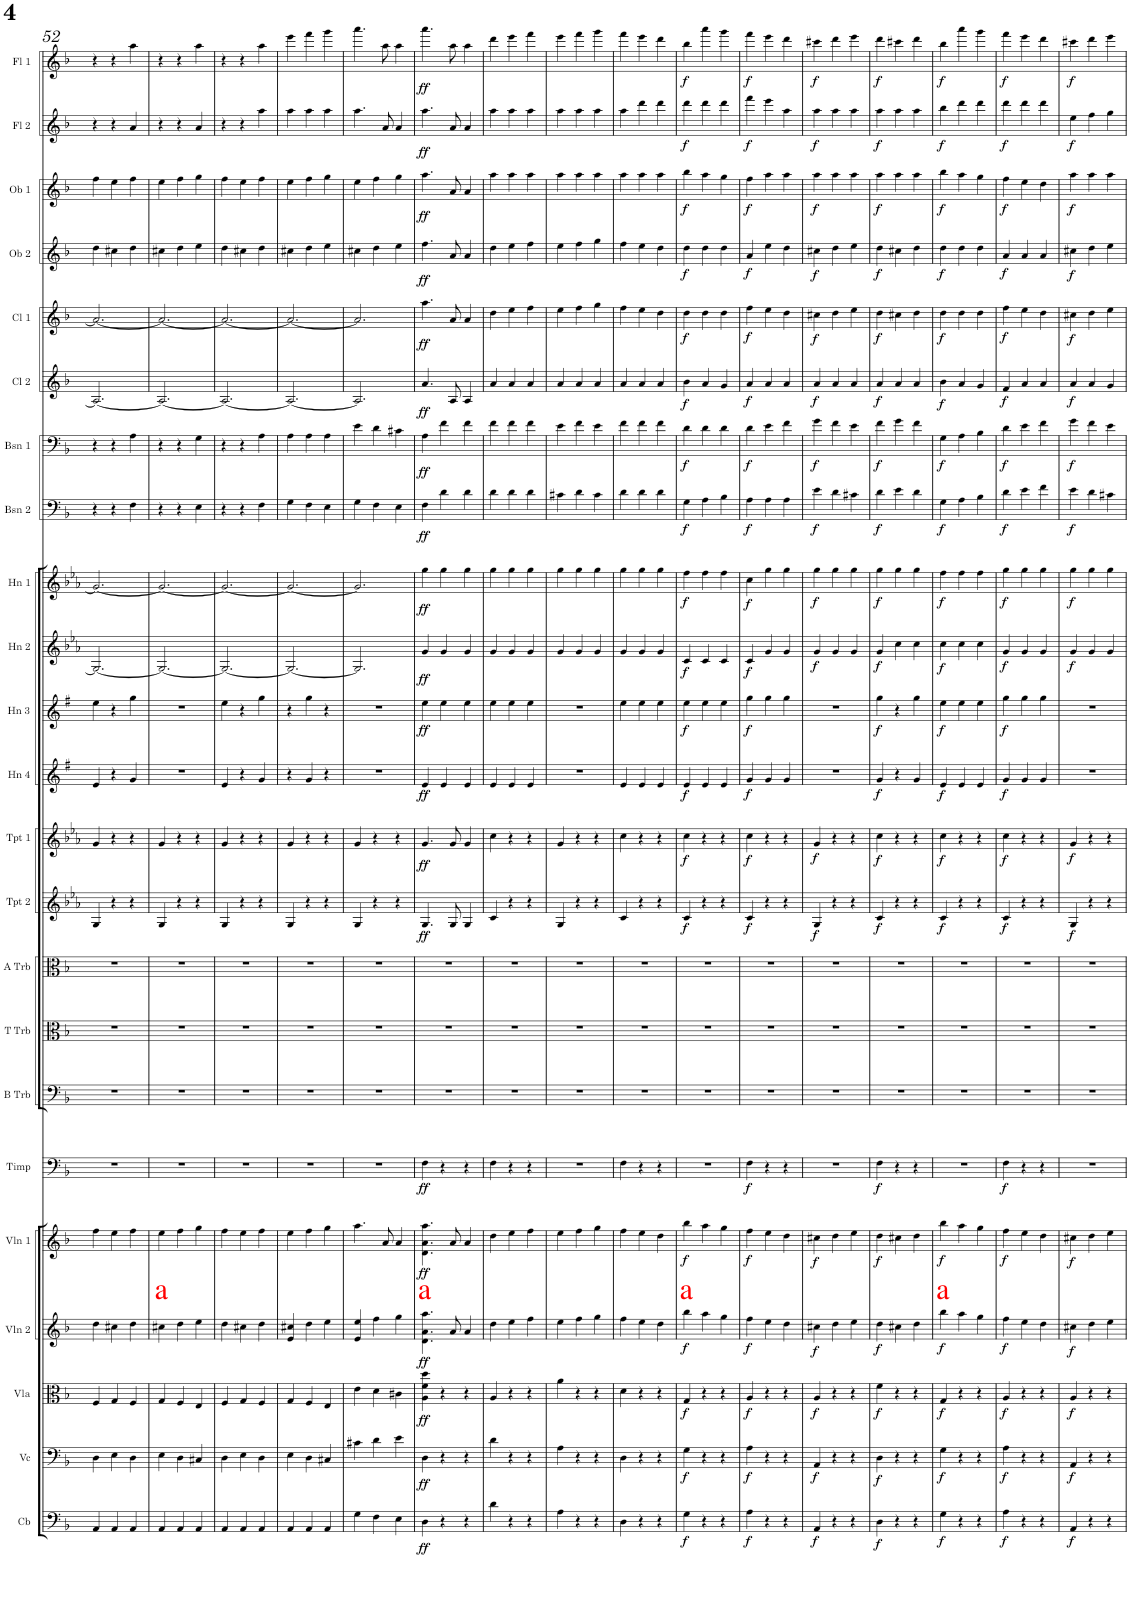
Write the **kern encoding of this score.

**kern	**dynam	**kern	**dynam	**kern	**dynam	**kern	**dynam	**kern	**text	**dynam	**kern	**dynam	**kern	**kern	**kern	**kern	**dynam	**kern	**dynam	**kern	**dynam	**kern	**dynam	**kern	**dynam	**kern	**dynam	**kern	**dynam	**kern	**dynam	**kern	**dynam	**kern	**dynam	**kern	**dynam	**kern	**dynam	**kern	**dynam	**kern	**dynam
*part23	*part23	*part22	*part22	*part21	*part21	*part20	*part20	*part19	*part19	*part19	*part18	*part18	*part17	*part16	*part15	*part14	*part14	*part13	*part13	*part12	*part12	*part11	*part11	*part10	*part10	*part9	*part9	*part8	*part8	*part7	*part7	*part6	*part6	*part5	*part5	*part4	*part4	*part3	*part3	*part2	*part2	*part1	*part1
*staff23	*staff23	*staff22	*staff22	*staff21	*staff21	*staff20	*staff20	*staff19	*staff19	*staff19	*staff18	*staff18	*staff17	*staff16	*staff15	*staff14	*staff14	*staff13	*staff13	*staff12	*staff12	*staff11	*staff11	*staff10	*staff10	*staff9	*staff9	*staff8	*staff8	*staff7	*staff7	*staff6	*staff6	*staff5	*staff5	*staff4	*staff4	*staff3	*staff3	*staff2	*staff2	*staff1	*staff1
*I"Contrabass	*	*I"Violoncello	*	*I"Viola	*	*I"Violin 2	*	*I"Violin 1	*	*	*I"F, F Timpani	*	*I"Bass Trombone	*I"Tenor Trombone	*I"Alto Trombone	*I"D Trumpet 2	*	*I"D Trumpet 1	*	*I"Bb (basso) Horn 4	*	*I"Bb (basso) Horn 3	*	*I"D Horn 2	*	*I"D Horn 1	*	*I"Bassoon 2	*	*I"Bassoon 1	*	*I"C Clarinet 2	*	*I"C Clarinet 1	*	*I"Oboe 2	*	*I"Oboe 1	*	*I"Flute 2	*	*I"Flute 1	*
*I'Cb	*	*I'Vc	*	*I'Vla	*	*I'Vln 2	*	*I'Vln 1	*	*	*I'Timp	*	*I'B Trb	*I'T Trb	*I'A Trb	*I'Tpt 2	*	*I'Tpt 1	*	*I'Hn 4	*	*I'Hn 3	*	*I'Hn 2	*	*I'Hn 1	*	*I'Bsn 2	*	*I'Bsn 1	*	*I'Cl 2	*	*I'Cl 1	*	*I'Ob 2	*	*I'Ob 1	*	*I'Fl 2	*	*I'Fl 1	*
!!LO:PB:g=z
*clefF4	*	*clefF4	*	*clefC3	*	*clefG2	*	*clefG2	*	*	*clefF4	*	*clefF4	*clefC3	*clefC3	*clefG2	*	*clefG2	*	*clefG2	*	*clefG2	*	*clefG2	*	*clefG2	*	*clefF4	*	*clefF4	*	*clefG2	*	*clefG2	*	*clefG2	*	*clefG2	*	*clefG2	*	*clefG2	*
*Trd7c12	*	*	*	*	*	*	*	*	*	*	*	*	*	*	*	*Trd-1c-2	*	*Trd-1c-2	*	*Trd8c14	*	*Trd8c14	*	*Trd6c10	*	*Trd6c10	*	*	*	*	*	*Trd1c2	*	*Trd1c2	*	*	*	*	*	*	*	*	*
*k[b-]	*	*k[b-]	*	*k[b-]	*	*k[b-]	*	*k[b-]	*	*	*k[b-]	*	*k[b-]	*k[b-]	*k[b-]	*k[b-e-a-]	*	*k[b-e-a-]	*	*k[f#]	*	*k[f#]	*	*k[b-e-a-]	*	*k[b-e-a-]	*	*k[b-]	*	*k[b-]	*	*k[b-]	*	*k[b-]	*	*k[b-]	*	*k[b-]	*	*k[b-]	*	*k[b-]	*
*M3/4	*	*M3/4	*	*M3/4	*	*M3/4	*	*M3/4	*	*	*M3/4	*	*M3/4	*M3/4	*M3/4	*M3/4	*	*M3/4	*	*M3/4	*	*M3/4	*	*M3/4	*	*M3/4	*	*M3/4	*	*M3/4	*	*M3/4	*	*M3/4	*	*M3/4	*	*M3/4	*	*M3/4	*	*M3/4	*
=52	=52	=52	=52	=52	=52	=52	=52	=52	=52	=52	=52	=52	=52	=52	=52	=52	=52	=52	=52	=52	=52	=52	=52	=52	=52	=52	=52	=52	=52	=52	=52	=52	=52	=52	=52	=52	=52	=52	=52	=52	=52	=52	=52
4AA'/	.	4D'\	.	4F'/	.	4dd'\	.	4ff'\	.	.	2.r	.	2.r	2.r	2.r	4G/	.	4g/	.	4e/	.	4ee\	.	2.G/_	.	2.g/_	.	4r	.	4r	.	2.A/_	.	2.a/_	.	4dd'\	.	4ff'\	.	4r	.	4r	.
4AA'/	.	4E'\	.	4G'/	.	4cc#X'\	.	4ee'\	.	.	.	.	.	.	.	4r	.	4r	.	4r	.	4r	.	.	.	.	.	4r	.	4r	.	.	.	.	.	4cc#X'\	.	4ee'\	.	4r	.	4r	.
4AA'/	.	4D'\	.	4F'/	.	4dd'\	.	4ff'\	.	.	.	.	.	.	.	4r	.	4r	.	4g/	.	4gg\	.	.	.	.	.	4F\	.	4A\	.	.	.	.	.	4dd'\	.	4ff'\	.	4a/	.	4aa\	.
=53	=53	=53	=53	=53	=53	=53	=53	=53	=53	=53	=53	=53	=53	=53	=53	=53	=53	=53	=53	=53	=53	=53	=53	=53	=53	=53	=53	=53	=53	=53	=53	=53	=53	=53	=53	=53	=53	=53	=53	=53	=53	=53	=53
!	!	!	!	!	!	!	!	!	!LO:LY:b:color=#FF0000	!	!	!	!	!	!	!	!	!	!	!	!	!	!	!	!	!	!	!	!	!	!	!	!	!	!	!	!	!	!	!	!	!	!
4AA'/	.	4E'\	.	4G'/	.	4cc#X'\	.	4ee'\	a	.	2.r	.	2.r	2.r	2.r	4G/	.	4g/	.	2.r	.	2.r	.	2.G/_	.	2.g/_	.	4r	.	4r	.	2.A/_	.	2.a/_	.	4cc#X'\	.	4ee'\	.	4r	.	4r	.
4AA'/	.	4D'\	.	4F'/	.	4dd'\	.	4ff'\	.	.	.	.	.	.	.	4r	.	4r	.	.	.	.	.	.	.	.	.	4r	.	4r	.	.	.	.	.	4dd'\	.	4ff'\	.	4r	.	4r	.
4AA'/	.	4C#X'/	.	4E'/	.	4ee'\	.	4gg'\	.	.	.	.	.	.	.	4r	.	4r	.	.	.	.	.	.	.	.	.	4E\	.	4G\	.	.	.	.	.	4ee'\	.	4gg'\	.	4a/	.	4aa\	.
=54	=54	=54	=54	=54	=54	=54	=54	=54	=54	=54	=54	=54	=54	=54	=54	=54	=54	=54	=54	=54	=54	=54	=54	=54	=54	=54	=54	=54	=54	=54	=54	=54	=54	=54	=54	=54	=54	=54	=54	=54	=54	=54	=54
4AA'/	.	4D'\	.	4F'/	.	4dd'\	.	4ff'\	.	.	2.r	.	2.r	2.r	2.r	4G/	.	4g/	.	4e/	.	4ee\	.	2.G/_	.	2.g/_	.	4r	.	4r	.	2.A/_	.	2.a/_	.	4dd'\	.	4ff'\	.	4r	.	4r	.
4AA'/	.	4E'\	.	4G'/	.	4cc#X'\	.	4ee'\	.	.	.	.	.	.	.	4r	.	4r	.	4r	.	4r	.	.	.	.	.	4r	.	4r	.	.	.	.	.	4cc#X'\	.	4ee'\	.	4r	.	4r	.
4AA'/	.	4D'\	.	4F'/	.	4dd'\	.	4ff'\	.	.	.	.	.	.	.	4r	.	4r	.	4g/	.	4gg\	.	.	.	.	.	4F\	.	4A\	.	.	.	.	.	4dd'\	.	4ff'\	.	4aa'\	.	4aa'\	.
=55	=55	=55	=55	=55	=55	=55	=55	=55	=55	=55	=55	=55	=55	=55	=55	=55	=55	=55	=55	=55	=55	=55	=55	=55	=55	=55	=55	=55	=55	=55	=55	=55	=55	=55	=55	=55	=55	=55	=55	=55	=55	=55	=55
4AA'/	.	4E'\	.	4G'/	.	4e/' 4cc#X/'	.	4ee'\	.	.	2.r	.	2.r	2.r	2.r	4G/	.	4g/	.	4r	.	4r	.	2.G/_	.	2.g/_	.	4G\	.	4A\	.	2.A/_	.	2.a/_	.	4cc#X'\	.	4ee'\	.	4aa'\	.	4eee'\	.
4AA'/	.	4D'\	.	4F'/	.	4dd'\	.	4ff'\	.	.	.	.	.	.	.	4r	.	4r	.	4g/	.	4gg\	.	.	.	.	.	4F\	.	4A\	.	.	.	.	.	4dd'\	.	4ff'\	.	4aa'\	.	4fff'\	.
4AA'/	.	4C#X'/	.	4E'/	.	4ee'\	.	4gg'\	.	.	.	.	.	.	.	4r	.	4r	.	4r	.	4r	.	.	.	.	.	4E\	.	4A\	.	.	.	.	.	4ee'\	.	4gg'\	.	4aa'\	.	4ggg'\	.
=56	=56	=56	=56	=56	=56	=56	=56	=56	=56	=56	=56	=56	=56	=56	=56	=56	=56	=56	=56	=56	=56	=56	=56	=56	=56	=56	=56	=56	=56	=56	=56	=56	=56	=56	=56	=56	=56	=56	=56	=56	=56	=56	=56
4G'\	.	4c#X'\	.	4e'\	.	4e/' 4ee/'	.	4.aa\	.	.	2.r	.	2.r	2.r	2.r	4G/	.	4g/	.	2.r	.	2.r	.	2.G/]	.	2.g/]	.	4G\	.	4e\	.	2.A/]	.	2.a/]	.	4cc#X'\	.	4ee'\	.	4.aa\	.	4.aaa\	.
4F'\	.	4d'\	.	4d'\	.	4ff'\	.	.	.	.	.	.	.	.	.	4r	.	4r	.	.	.	.	.	.	.	.	.	4F\	.	4d\	.	.	.	.	.	4dd'\	.	4ff'\	.	.	.	.	.
.	.	.	.	.	.	.	.	8a/	.	.	.	.	.	.	.	.	.	.	.	.	.	.	.	.	.	.	.	.	.	.	.	.	.	.	.	.	.	.	.	8a/	.	8aa\	.
4E'\	.	4e'\	.	4c#X'\	.	4gg'\	.	4a/	.	.	.	.	.	.	.	4r	.	4r	.	.	.	.	.	.	.	.	.	4E\	.	4c#X\	.	.	.	.	.	4ee'\	.	4gg'\	.	4a/	.	4aa\	.
=57	=57	=57	=57	=57	=57	=57	=57	=57	=57	=57	=57	=57	=57	=57	=57	=57	=57	=57	=57	=57	=57	=57	=57	=57	=57	=57	=57	=57	=57	=57	=57	=57	=57	=57	=57	=57	=57	=57	=57	=57	=57	=57	=57
!	!LO:DY:b	!	!LO:DY:b	!	!LO:DY:b	!	!LO:DY:b	!	!LO:LY:b:color=#FF0000	!LO:DY:b	!	!LO:DY:b	!	!	!	!	!LO:DY:b	!	!LO:DY:b	!	!LO:DY:b	!	!LO:DY:b	!	!LO:DY:b	!	!LO:DY:b	!	!LO:DY:b	!	!LO:DY:b	!	!LO:DY:b	!	!LO:DY:b	!	!LO:DY:b	!	!LO:DY:b	!	!LO:DY:b	!	!LO:DY:b
4D\	ff	4D\	ff	4A\ 4f\ 4dd\	ff	4.d\ 4.a\ 4.aa\	ff	4.d\ 4.a\ 4.aa\	a	ff	4F\	ff	2.r	2.r	2.r	4.G/	ff	4.g/	ff	4e/	ff	4ee\	ff	4g/	ff	4gg\	ff	4F\	ff	4A\	ff	4.a/	ff	4.aa\	ff	4.ff\	ff	4.aa\	ff	4.aa\	ff	4.aaa\	ff
4r	.	4r	.	4r	.	.	.	.	.	.	4r	.	.	.	.	.	.	.	.	4e/	.	4ee\	.	4g/	.	4gg\	.	4d\	.	4f\	.	.	.	.	.	.	.	.	.	.	.	.	.
.	.	.	.	.	.	8a/	.	8a/	.	.	.	.	.	.	.	8G/	.	8g/	.	.	.	.	.	.	.	.	.	.	.	.	.	8A/	.	8a/	.	8a/	.	8a/	.	8a/	.	8aa\	.
4r	.	4r	.	4r	.	4a/	.	4a/	.	.	4r	.	.	.	.	4G/	.	4g/	.	4e/	.	4ee\	.	4g/	.	4gg\	.	4d\	.	4f\	.	4A/	.	4a/	.	4a/	.	4a/	.	4a/	.	4aa\	.
=58	=58	=58	=58	=58	=58	=58	=58	=58	=58	=58	=58	=58	=58	=58	=58	=58	=58	=58	=58	=58	=58	=58	=58	=58	=58	=58	=58	=58	=58	=58	=58	=58	=58	=58	=58	=58	=58	=58	=58	=58	=58	=58	=58
4d\	.	4d\	.	4A/	.	4dd\	.	4dd\	.	.	4F\	.	2.r	2.r	2.r	4c/	.	4cc\	.	4e/	.	4ee\	.	4g/	.	4gg\	.	4d\	.	4f\	.	4a/	.	4dd\	.	4dd\	.	4aa\	.	4aa\	.	4ddd\	.
4r	.	4r	.	4r	.	4ee\	.	4ee\	.	.	4r	.	.	.	.	4r	.	4r	.	4e/	.	4ee\	.	4g/	.	4gg\	.	4d\	.	4f\	.	4a/	.	4ee\	.	4ee\	.	4aa\	.	4aa\	.	4eee\	.
4r	.	4r	.	4r	.	4ff\	.	4ff\	.	.	4r	.	.	.	.	4r	.	4r	.	4e/	.	4ee\	.	4g/	.	4gg\	.	4d\	.	4f\	.	4a/	.	4ff\	.	4ff\	.	4aa\	.	4aa\	.	4fff\	.
=59	=59	=59	=59	=59	=59	=59	=59	=59	=59	=59	=59	=59	=59	=59	=59	=59	=59	=59	=59	=59	=59	=59	=59	=59	=59	=59	=59	=59	=59	=59	=59	=59	=59	=59	=59	=59	=59	=59	=59	=59	=59	=59	=59
4A\	.	4A\	.	4a\	.	4ee\	.	4ee\	.	.	2.r	.	2.r	2.r	2.r	4G/	.	4g/	.	2.r	.	2.r	.	4g/	.	4gg\	.	4c#X\	.	4e\	.	4a/	.	4ee\	.	4ee\	.	4aa\	.	4aa\	.	4eee\	.
4r	.	4r	.	4r	.	4ff\	.	4ff\	.	.	.	.	.	.	.	4r	.	4r	.	.	.	.	.	4g/	.	4gg\	.	4d\	.	4f\	.	4a/	.	4ff\	.	4ff\	.	4aa\	.	4aa\	.	4fff\	.
4r	.	4r	.	4r	.	4gg\	.	4gg\	.	.	.	.	.	.	.	4r	.	4r	.	.	.	.	.	4g/	.	4gg\	.	4c#\	.	4e\	.	4a/	.	4gg\	.	4gg\	.	4aa\	.	4aa\	.	4ggg\	.
=60	=60	=60	=60	=60	=60	=60	=60	=60	=60	=60	=60	=60	=60	=60	=60	=60	=60	=60	=60	=60	=60	=60	=60	=60	=60	=60	=60	=60	=60	=60	=60	=60	=60	=60	=60	=60	=60	=60	=60	=60	=60	=60	=60
4D\	.	4D\	.	4d\	.	4ff\	.	4ff\	.	.	4F\	.	2.r	2.r	2.r	4c/	.	4cc\	.	4e/	.	4ee\	.	4g/	.	4gg\	.	4d\	.	4f\	.	4a/	.	4ff\	.	4ff\	.	4aa\	.	4aa\	.	4fff\	.
4r	.	4r	.	4r	.	4ee\	.	4ee\	.	.	4r	.	.	.	.	4r	.	4r	.	4e/	.	4ee\	.	4g/	.	4gg\	.	4d\	.	4f\	.	4a/	.	4ee\	.	4ee\	.	4aa\	.	4ddd\	.	4eee\	.
4r	.	4r	.	4r	.	4dd\	.	4dd\	.	.	4r	.	.	.	.	4r	.	4r	.	4e/	.	4ee\	.	4g/	.	4gg\	.	4d\	.	4f\	.	4a/	.	4dd\	.	4dd\	.	4aa\	.	4ddd\	.	4ddd\	.
=61	=61	=61	=61	=61	=61	=61	=61	=61	=61	=61	=61	=61	=61	=61	=61	=61	=61	=61	=61	=61	=61	=61	=61	=61	=61	=61	=61	=61	=61	=61	=61	=61	=61	=61	=61	=61	=61	=61	=61	=61	=61	=61	=61
!	!LO:DY:b	!	!LO:DY:b	!	!LO:DY:b	!	!LO:DY:b	!	!LO:LY:b:color=#FF0000	!LO:DY:b	!	!	!	!	!	!	!LO:DY:b	!	!LO:DY:b	!	!LO:DY:b	!	!LO:DY:b	!	!LO:DY:b	!	!LO:DY:b	!	!LO:DY:b	!	!LO:DY:b	!	!LO:DY:b	!	!LO:DY:b	!	!LO:DY:b	!	!LO:DY:b	!	!LO:DY:b	!	!LO:DY:b
4G\	f	4G\	f	4G/	f	4bb-\	f	4bb-\	a	f	2.r	.	2.r	2.r	2.r	4c/	f	4cc\	f	4e/	f	4ee\	f	4c/	f	4ff\	f	4G\	f	4d\	f	4b-\	f	4dd\	f	4dd\	f	4bb-\	f	4ddd\	f	4bb-\	f
4r	.	4r	.	4r	.	4aa\	.	4aa\	.	.	.	.	.	.	.	4r	.	4r	.	4e/	.	4ee\	.	4c/	.	4ff\	.	4A\	.	4d\	.	4a/	.	4dd\	.	4dd\	.	4aa\	.	4ddd\	.	4aaa\	.
4r	.	4r	.	4r	.	4gg\	.	4gg\	.	.	.	.	.	.	.	4r	.	4r	.	4e/	.	4ee\	.	4c/	.	4ff\	.	4B-\	.	4d\	.	4g/	.	4dd\	.	4dd\	.	4gg\	.	4ddd\	.	4ggg\	.
=62	=62	=62	=62	=62	=62	=62	=62	=62	=62	=62	=62	=62	=62	=62	=62	=62	=62	=62	=62	=62	=62	=62	=62	=62	=62	=62	=62	=62	=62	=62	=62	=62	=62	=62	=62	=62	=62	=62	=62	=62	=62	=62	=62
!	!LO:DY:b	!	!LO:DY:b	!	!LO:DY:b	!	!LO:DY:b	!	!	!LO:DY:b	!	!LO:DY:b	!	!	!	!	!LO:DY:b	!	!LO:DY:b	!	!LO:DY:b	!	!LO:DY:b	!	!LO:DY:b	!	!LO:DY:b	!	!LO:DY:b	!	!LO:DY:b	!	!LO:DY:b	!	!LO:DY:b	!	!LO:DY:b	!	!LO:DY:b	!	!LO:DY:b	!	!LO:DY:b
4A\	f	4A\	f	4A/	f	4ff\	f	4ff\	.	f	4F\	f	2.r	2.r	2.r	4c/	f	4cc\	f	4g/	f	4gg\	f	4c/	f	4cc\	f	4A\	f	4d\	f	4a/	f	4ff\	f	4a/	f	4ff\	f	4fff\	f	4fff\	f
4r	.	4r	.	4r	.	4ee\	.	4ee\	.	.	4r	.	.	.	.	4r	.	4r	.	4g/	.	4gg\	.	4g/	.	4gg\	.	4A\	.	4e\	.	4a/	.	4ee\	.	4ee\	.	4aa\	.	4eee\	.	4eee\	.
4r	.	4r	.	4r	.	4dd\	.	4dd\	.	.	4r	.	.	.	.	4r	.	4r	.	4g/	.	4gg\	.	4g/	.	4gg\	.	4A\	.	4f\	.	4a/	.	4dd\	.	4dd\	.	4aa\	.	4aa\	.	4ddd\	.
=63	=63	=63	=63	=63	=63	=63	=63	=63	=63	=63	=63	=63	=63	=63	=63	=63	=63	=63	=63	=63	=63	=63	=63	=63	=63	=63	=63	=63	=63	=63	=63	=63	=63	=63	=63	=63	=63	=63	=63	=63	=63	=63	=63
!	!LO:DY:b	!	!LO:DY:b	!	!LO:DY:b	!	!LO:DY:b	!	!	!LO:DY:b	!	!	!	!	!	!	!LO:DY:b	!	!LO:DY:b	!	!	!	!	!	!LO:DY:b	!	!LO:DY:b	!	!LO:DY:b	!	!LO:DY:b	!	!LO:DY:b	!	!LO:DY:b	!	!LO:DY:b	!	!LO:DY:b	!	!LO:DY:b	!	!LO:DY:b
4AA/	f	4AA/	f	4A/	f	4cc#X\	f	4cc#X\	.	f	2.r	.	2.r	2.r	2.r	4G/	f	4g/	f	2.r	.	2.r	.	4g/	f	4gg\	f	4e\	f	4g\	f	4a/	f	4cc#X\	f	4cc#X\	f	4aa\	f	4aa\	f	4ccc#X\	f
4r	.	4r	.	4r	.	4dd\	.	4dd\	.	.	.	.	.	.	.	4r	.	4r	.	.	.	.	.	4g/	.	4gg\	.	4d\	.	4f\	.	4a/	.	4dd\	.	4dd\	.	4aa\	.	4aa\	.	4ddd\	.
4r	.	4r	.	4r	.	4ee\	.	4ee\	.	.	.	.	.	.	.	4r	.	4r	.	.	.	.	.	4g/	.	4gg\	.	4c#X\	.	4e\	.	4a/	.	4ee\	.	4ee\	.	4aa\	.	4aa\	.	4eee\	.
=64	=64	=64	=64	=64	=64	=64	=64	=64	=64	=64	=64	=64	=64	=64	=64	=64	=64	=64	=64	=64	=64	=64	=64	=64	=64	=64	=64	=64	=64	=64	=64	=64	=64	=64	=64	=64	=64	=64	=64	=64	=64	=64	=64
!	!LO:DY:b	!	!LO:DY:b	!	!LO:DY:b	!	!LO:DY:b	!	!	!LO:DY:b	!	!LO:DY:b	!	!	!	!	!LO:DY:b	!	!LO:DY:b	!	!LO:DY:b	!	!LO:DY:b	!	!LO:DY:b	!	!LO:DY:b	!	!LO:DY:b	!	!LO:DY:b	!	!LO:DY:b	!	!LO:DY:b	!	!LO:DY:b	!	!LO:DY:b	!	!LO:DY:b	!	!LO:DY:b
4D\	f	4D\	f	4f\	f	4dd\	f	4dd\	.	f	4F\	f	2.r	2.r	2.r	4c/	f	4cc\	f	4g/	f	4gg\	f	4g/	f	4gg\	f	4d\	f	4f\	f	4a/	f	4dd\	f	4dd\	f	4aa\	f	4aa\	f	4ddd\	f
4r	.	4r	.	4r	.	4cc#X\	.	4cc#X\	.	.	4r	.	.	.	.	4r	.	4r	.	4r	.	4r	.	4cc\	.	4gg\	.	4e\	.	4g\	.	4a/	.	4cc#X\	.	4cc#X\	.	4aa\	.	4aa\	.	4ccc#X\	.
4r	.	4r	.	4r	.	4dd\	.	4dd\	.	.	4r	.	.	.	.	4r	.	4r	.	4g/	.	4gg\	.	4cc\	.	4gg\	.	4d\	.	4f\	.	4a/	.	4dd\	.	4dd\	.	4aa\	.	4aa\	.	4ddd\	.
=65	=65	=65	=65	=65	=65	=65	=65	=65	=65	=65	=65	=65	=65	=65	=65	=65	=65	=65	=65	=65	=65	=65	=65	=65	=65	=65	=65	=65	=65	=65	=65	=65	=65	=65	=65	=65	=65	=65	=65	=65	=65	=65	=65
!	!LO:DY:b	!	!LO:DY:b	!	!LO:DY:b	!	!LO:DY:b	!	!LO:LY:b:color=#FF0000	!LO:DY:b	!	!	!	!	!	!	!LO:DY:b	!	!LO:DY:b	!	!LO:DY:b	!	!LO:DY:b	!	!LO:DY:b	!	!LO:DY:b	!	!LO:DY:b	!	!LO:DY:b	!	!LO:DY:b	!	!LO:DY:b	!	!LO:DY:b	!	!LO:DY:b	!	!LO:DY:b	!	!LO:DY:b
4G\	f	4G\	f	4G/	f	4bb-\	f	4bb-\	a	f	2.r	.	2.r	2.r	2.r	4c/	f	4cc\	f	4e/	f	4ee\	f	4cc\	f	4ff\	f	4G\	f	4G\	f	4b-\	f	4dd\	f	4dd\	f	4bb-\	f	4bb-\	f	4bb-\	f
4r	.	4r	.	4r	.	4aa\	.	4aa\	.	.	.	.	.	.	.	4r	.	4r	.	4e/	.	4ee\	.	4cc\	.	4ff\	.	4A\	.	4A\	.	4a/	.	4dd\	.	4dd\	.	4aa\	.	4ddd\	.	4aaa\	.
4r	.	4r	.	4r	.	4gg\	.	4gg\	.	.	.	.	.	.	.	4r	.	4r	.	4e/	.	4ee\	.	4cc\	.	4ff\	.	4B-\	.	4B-\	.	4g/	.	4dd\	.	4dd\	.	4gg\	.	4ddd\	.	4ggg\	.
=66	=66	=66	=66	=66	=66	=66	=66	=66	=66	=66	=66	=66	=66	=66	=66	=66	=66	=66	=66	=66	=66	=66	=66	=66	=66	=66	=66	=66	=66	=66	=66	=66	=66	=66	=66	=66	=66	=66	=66	=66	=66	=66	=66
!	!LO:DY:b	!	!LO:DY:b	!	!LO:DY:b	!	!LO:DY:b	!	!	!LO:DY:b	!	!LO:DY:b	!	!	!	!	!LO:DY:b	!	!LO:DY:b	!	!LO:DY:b	!	!LO:DY:b	!	!LO:DY:b	!	!LO:DY:b	!	!LO:DY:b	!	!LO:DY:b	!	!LO:DY:b	!	!LO:DY:b	!	!LO:DY:b	!	!LO:DY:b	!	!LO:DY:b	!	!LO:DY:b
4A\	f	4A\	f	4A/	f	4ff\	f	4ff\	.	f	4F\	f	2.r	2.r	2.r	4c/	f	4cc\	f	4g/	f	4gg\	f	4g/	f	4gg\	f	4d\	f	4d\	f	4f/	f	4ff\	f	4a/	f	4ff\	f	4ddd\	f	4fff\	f
4r	.	4r	.	4r	.	4ee\	.	4ee\	.	.	4r	.	.	.	.	4r	.	4r	.	4g/	.	4gg\	.	4g/	.	4gg\	.	4e\	.	4e\	.	4a/	.	4ee\	.	4a/	.	4ee\	.	4ddd\	.	4eee\	.
4r	.	4r	.	4r	.	4dd\	.	4dd\	.	.	4r	.	.	.	.	4r	.	4r	.	4g/	.	4gg\	.	4g/	.	4gg\	.	4f\	.	4f\	.	4a/	.	4dd\	.	4a/	.	4dd\	.	4ddd\	.	4ddd\	.
=67	=67	=67	=67	=67	=67	=67	=67	=67	=67	=67	=67	=67	=67	=67	=67	=67	=67	=67	=67	=67	=67	=67	=67	=67	=67	=67	=67	=67	=67	=67	=67	=67	=67	=67	=67	=67	=67	=67	=67	=67	=67	=67	=67
!	!LO:DY:b	!	!LO:DY:b	!	!LO:DY:b	!	!LO:DY:b	!	!	!LO:DY:b	!	!	!	!	!	!	!LO:DY:b	!	!LO:DY:b	!	!	!	!	!	!LO:DY:b	!	!LO:DY:b	!	!LO:DY:b	!	!LO:DY:b	!	!LO:DY:b	!	!LO:DY:b	!	!LO:DY:b	!	!LO:DY:b	!	!LO:DY:b	!	!LO:DY:b
4AA/	f	4AA/	f	4A/	f	4cc#X\	f	4cc#X\	.	f	2.r	.	2.r	2.r	2.r	4G/	f	4g/	f	2.r	.	2.r	.	4g/	f	4gg\	f	4e\	f	4g\	f	4a/	f	4cc#X\	f	4cc#X\	f	4aa\	f	4ee\	f	4ccc#X\	f
4r	.	4r	.	4r	.	4dd\	.	4dd\	.	.	.	.	.	.	.	4r	.	4r	.	.	.	.	.	4g/	.	4gg\	.	4d\	.	4f\	.	4a/	.	4dd\	.	4dd\	.	4aa\	.	4ff\	.	4ddd\	.
4r	.	4r	.	4r	.	4ee\	.	4ee\	.	.	.	.	.	.	.	4r	.	4r	.	.	.	.	.	4g/	.	4gg\	.	4c#X\	.	4e\	.	4g/	.	4ee\	.	4ee\	.	4aa\	.	4gg\	.	4eee\	.
=	=	=	=	=	=	=	=	=	=	=	=	=	=	=	=	=	=	=	=	=	=	=	=	=	=	=	=	=	=	=	=	=	=	=	=	=	=	=	=	=	=	=	=
*-	*-	*-	*-	*-	*-	*-	*-	*-	*-	*-	*-	*-	*-	*-	*-	*-	*-	*-	*-	*-	*-	*-	*-	*-	*-	*-	*-	*-	*-	*-	*-	*-	*-	*-	*-	*-	*-	*-	*-	*-	*-	*-	*-
